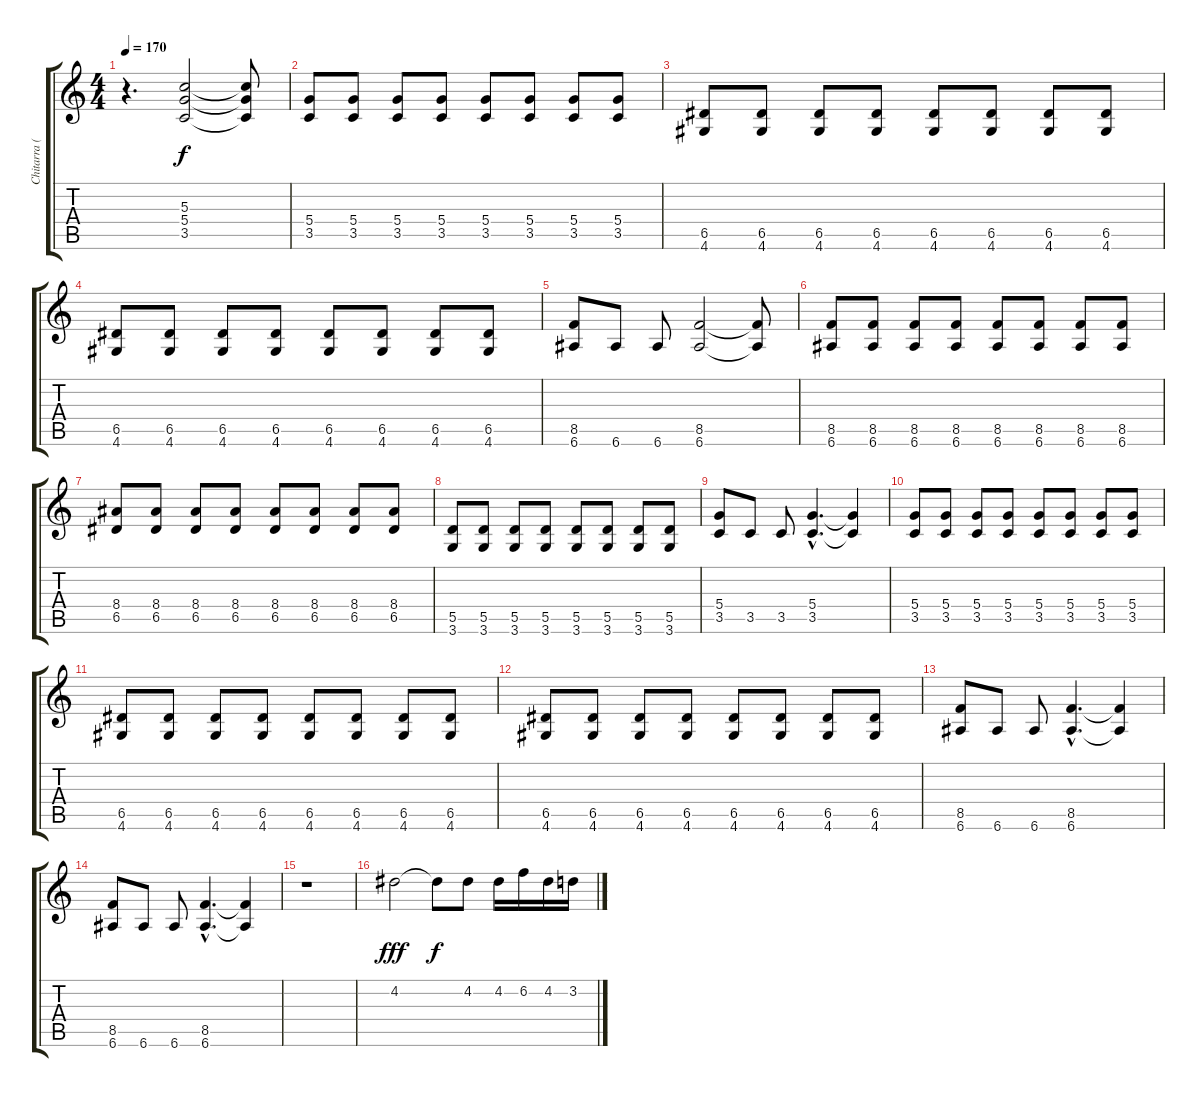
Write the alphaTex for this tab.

\track ("Chitarra (Tomat)" "Chitarra (") {instrument distortionguitar}
\staff {score tabs}
\tuning (E4 B3 G3 D3 A2 E2) {hide}
\ts (4 4)
\tempo 170
\clef g2
\ks c
r.4{d dy f} (5.3 5.4 3.5).2 (5.3{t} 5.4{t} 3.5{t}).8 |
(5.4 3.5).8 (5.4 3.5).8 (5.4 3.5).8 (5.4 3.5).8 (5.4 3.5).8 (5.4 3.5).8 (5.4 3.5).8 (5.4 3.5).8 |
(6.5 4.6).8 (6.5 4.6).8 (6.5 4.6).8 (6.5 4.6).8 (6.5 4.6).8 (6.5 4.6).8 (6.5 4.6).8 (6.5 4.6).8 |
(6.5 4.6).8 (6.5 4.6).8 (6.5 4.6).8 (6.5 4.6).8 (6.5 4.6).8 (6.5 4.6).8 (6.5 4.6).8 (6.5 4.6).8 |
(8.5 6.6).8 6.6.8 6.6.8 (8.5 6.6).2 (8.5{t} 6.6{t}).8 |
(8.5 6.6).8 (8.5 6.6).8 (8.5 6.6).8 (8.5 6.6).8 (8.5 6.6).8 (8.5 6.6).8 (8.5 6.6).8 (8.5 6.6).8 |
(8.4 6.5).8 (8.4 6.5).8 (8.4 6.5).8 (8.4 6.5).8 (8.4 6.5).8 (8.4 6.5).8 (8.4 6.5).8 (8.4 6.5).8 |
(5.5 3.6).8 (5.5 3.6).8 (5.5 3.6).8 (5.5 3.6).8 (5.5 3.6).8 (5.5 3.6).8 (5.5 3.6).8 (5.5 3.6).8 |
(5.4 3.5).8 3.5.8 3.5.8 (5.4{hac} 3.5{hac}).4{d} (5.4{t} 3.5{t}).4 |
(5.4 3.5).8 (5.4 3.5).8 (5.4 3.5).8 (5.4 3.5).8 (5.4 3.5).8 (5.4 3.5).8 (5.4 3.5).8 (5.4 3.5).8 |
(6.5 4.6).8 (6.5 4.6).8 (6.5 4.6).8 (6.5 4.6).8 (6.5 4.6).8 (6.5 4.6).8 (6.5 4.6).8 (6.5 4.6).8 |
(6.5 4.6).8 (6.5 4.6).8 (6.5 4.6).8 (6.5 4.6).8 (6.5 4.6).8 (6.5 4.6).8 (6.5 4.6).8 (6.5 4.6).8 |
(8.5 6.6).8 6.6.8 6.6.8 (8.5{hac} 6.6{hac}).4{d} (8.5{t} 6.6{t}).4 |
(8.5 6.6).8 6.6.8 6.6.8 (8.5{hac} 6.6{hac}).4{d} (8.5{t} 6.6{t}).4 |
r.1 |
4.2.2{dy fff} 4.2{t}.8{dy f} 4.2.8 4.2.16 6.2.16 4.2.16 3.2.16
